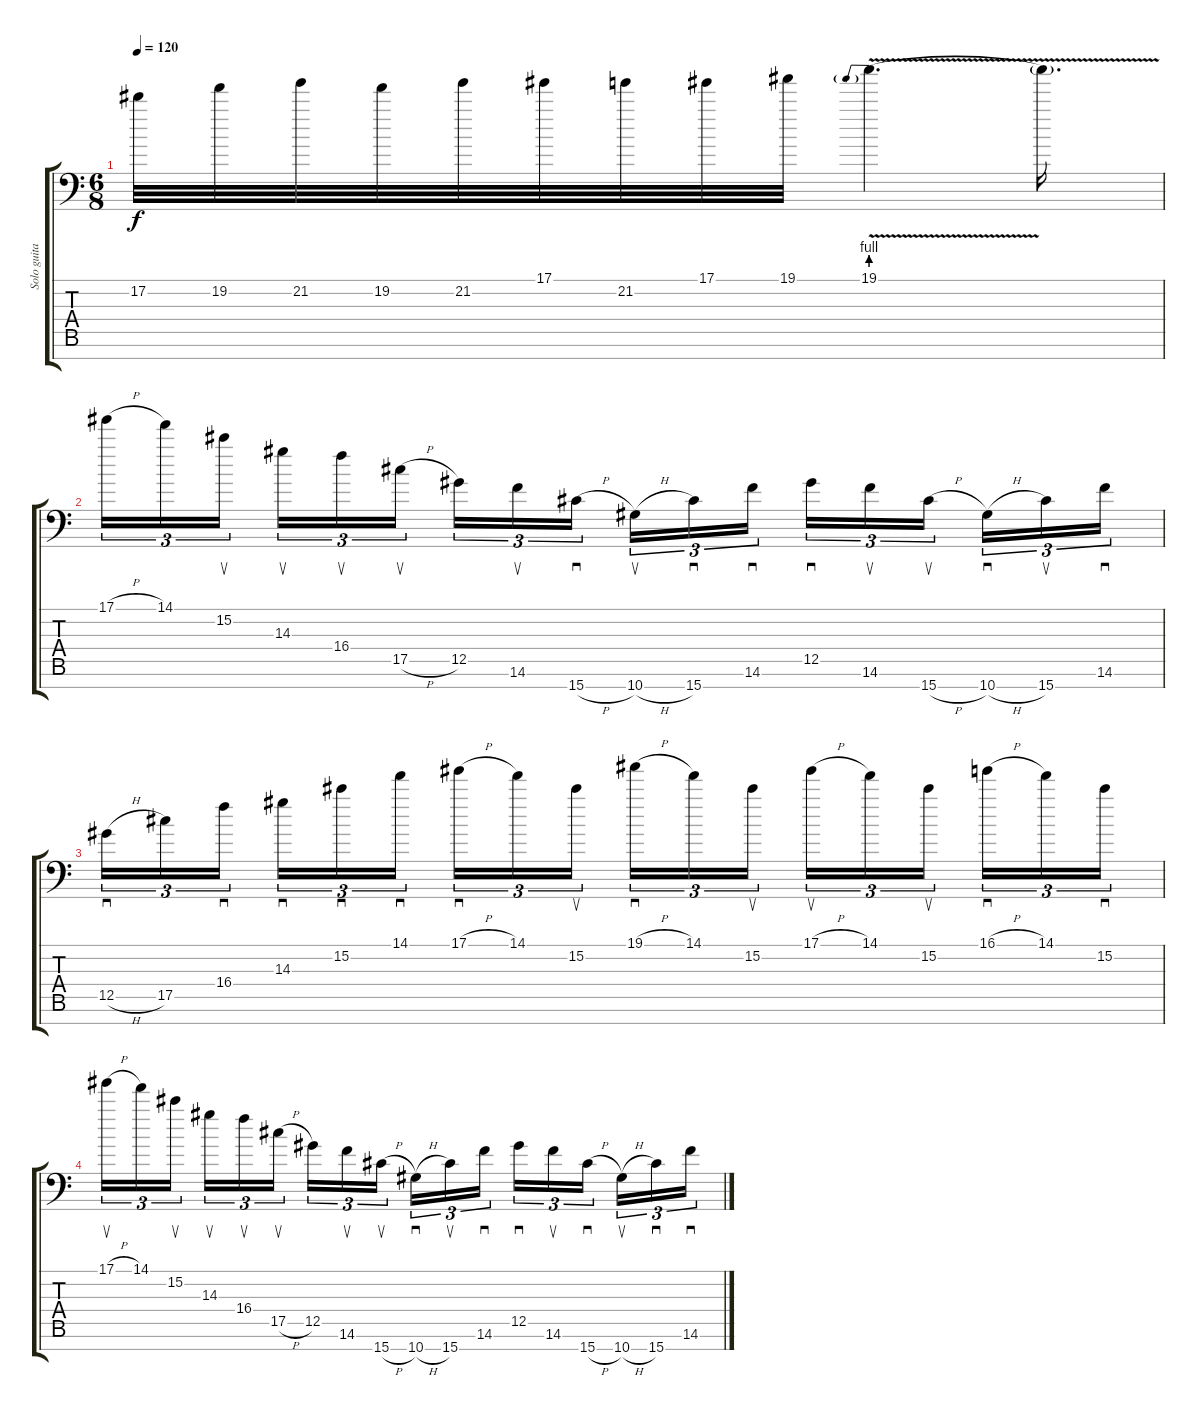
\track ("Solo guitar" "Solo guita") {instrument distortionguitar}
\staff {score tabs}
\tuning (Eb4 Bb3 Gb3 Db3 Ab2 Eb2 Bb1) {hide}
\ts (6 8)
\tempo 120
\clef f4
\ks c
17.2.32{dy f} 19.2.32 21.2.32 19.2.32 21.2.32 17.1.32 21.2.32 17.1.32 19.1.32 19.1{be (prebend 0 4 60 4) v}.4{d} 19.1{t}.16{d} |
17.1{h}.16{tu (3 2)} 14.1.16{tu (3 2)} 15.2.16{su tu (3 2) beam splitsecondary} 14.3.16{su tu (3 2)} 16.4.16{su tu (3 2)} 17.5{h}.16{su tu (3 2) beam splitsecondary} 12.5.16{tu (3 2)} 14.6.16{su tu (3 2)} 15.7{h}.16{sd tu (3 2)} 10.7{h}.16{su tu (3 2)} 15.7.16{sd tu (3 2)} 14.6.16{sd tu (3 2) beam splitsecondary} 12.5.16{sd tu (3 2)} 14.6.16{su tu (3 2)} 15.7{h}.16{su tu (3 2) beam splitsecondary} 10.7{h}.16{sd tu (3 2)} 15.7.16{su tu (3 2)} 14.6.16{sd tu (3 2)} |
12.5{h}.16{sd tu (3 2)} 17.5.16{tu (3 2)} 16.4.16{sd tu (3 2) beam splitsecondary} 14.3.16{sd tu (3 2)} 15.2.16{sd tu (3 2)} 14.1.16{sd tu (3 2) beam splitsecondary} 17.1{h}.16{sd tu (3 2)} 14.1.16{tu (3 2)} 15.2.16{su tu (3 2)} 19.1{h}.16{sd tu (3 2)} 14.1.16{tu (3 2)} 15.2.16{su tu (3 2) beam splitsecondary} 17.1{h}.16{su tu (3 2)} 14.1.16{tu (3 2)} 15.2.16{su tu (3 2) beam splitsecondary} 16.1{h}.16{sd tu (3 2)} 14.1.16{tu (3 2)} 15.2.16{sd tu (3 2)} |
17.1{h}.16{su tu (3 2)} 14.1.16{tu (3 2)} 15.2.16{su tu (3 2) beam splitsecondary} 14.3.16{su tu (3 2)} 16.4.16{su tu (3 2)} 17.5{h}.16{su tu (3 2) beam splitsecondary} 12.5.16{tu (3 2)} 14.6.16{su tu (3 2)} 15.7{h}.16{su tu (3 2)} 10.7{h}.16{sd tu (3 2)} 15.7.16{su tu (3 2)} 14.6.16{sd tu (3 2) beam splitsecondary} 12.5.16{sd tu (3 2)} 14.6.16{su tu (3 2)} 15.7{h}.16{sd tu (3 2) beam splitsecondary} 10.7{h}.16{su tu (3 2)} 15.7.16{sd tu (3 2)} 14.6.16{sd tu (3 2)}
